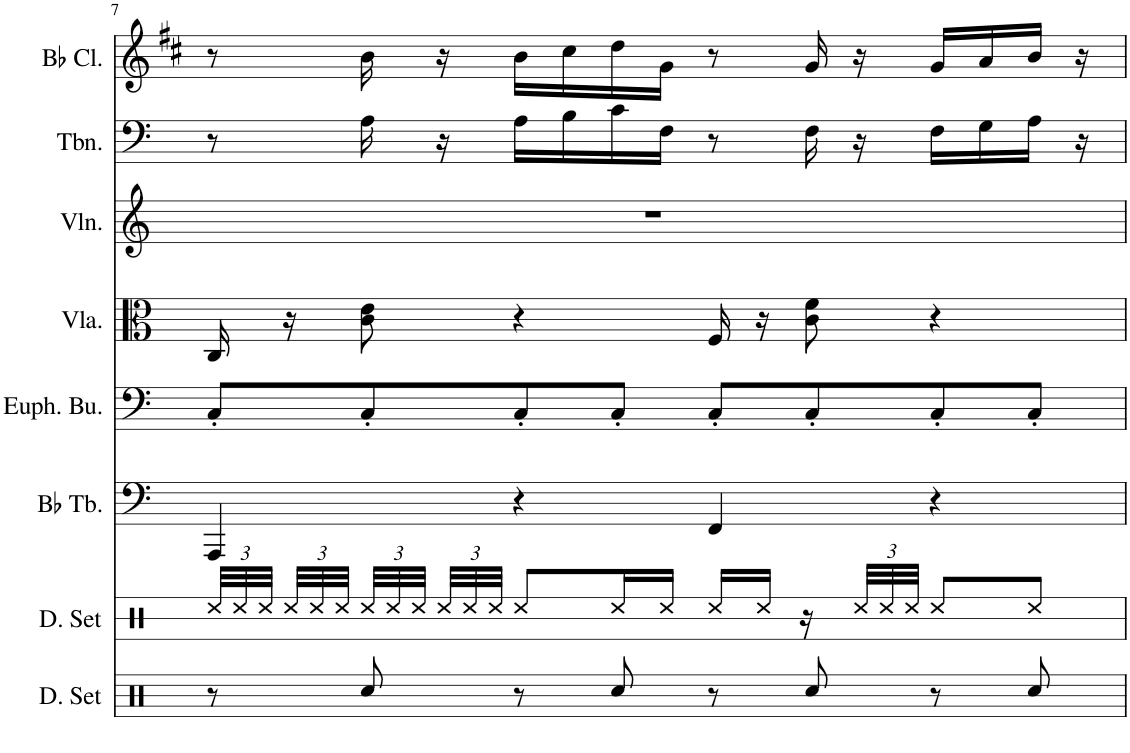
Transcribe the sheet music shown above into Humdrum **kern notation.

**kern	**kern	**kern	**kern	**kern	**kern	**kern	**kern
*part8	*part7	*part6	*part5	*part4	*part3	*part2	*part1
*staff8	*staff7	*staff6	*staff5	*staff4	*staff3	*staff2	*staff1
*I"Drumset	*I"Drumset	*I"Bb Tuba	*I"Euphonium	*I"Viola	*I"Violin	*I"Trombone	*I"Bb Clarinet
*I'D. Set	*I'D. Set	*I'Bb Tb.	*	*I'Vla.	*I'Vln.	*I'Tbn.	*I'Bb Cl.
!!LO:PB:g=z
*clefX	*clefX	*clefF4	*clefF4	*clefC3	*clefG2	*clefF4	*clefG2
*	*	*	*	*	*	*	*Trd1c2
*k[]	*k[]	*k[]	*k[]	*k[]	*k[]	*k[]	*k[f#c#]
*M4/4	*M4/4	*M4/4	*M4/4	*M4/4	*M4/4	*M4/4	*M4/4
*	*Xbrackettup	*	*	*	*	*	*
=7	=7	=7	=7	=7	=7	=7	=7
8r	48Rcc/LLL	4AAA/	8C'/L	16C/	1r	8r	8r
.	48Rcc/	.	.	.	.	.	.
.	48Rcc/JJJ	.	.	.	.	.	.
.	48Rcc/LLL	.	.	16r	.	.	.
.	48Rcc/	.	.	.	.	.	.
.	48Rcc/JJJ	.	.	.	.	.	.
8Rcc/	48Rcc/LLL	.	8C'/	8c\ 8e\	.	16A\	16b\
.	48Rcc/	.	.	.	.	.	.
.	48Rcc/JJJ	.	.	.	.	.	.
.	48Rcc/LLL	.	.	.	.	16r	16r
.	48Rcc/	.	.	.	.	.	.
.	48Rcc/JJJ	.	.	.	.	.	.
8r	8Rcc/L	4r	8C'/	4r	.	16A\LL	16b\LL
.	.	.	.	.	.	16B\	16cc#\
8Rcc/	16Rcc/L	.	8C'/J	.	.	16c\	16dd\
.	16Rcc/JJ	.	.	.	.	16F\JJ	16g\JJ
8r	16Rcc/LL	4FF/	8C'/L	16F/	.	8r	8r
.	16Rcc/JJ	.	.	16r	.	.	.
8Rcc/	16r	.	8C'/	8c\ 8f\	.	16F\	16g/
.	48Rcc/LLL	.	.	.	.	16r	16r
.	48Rcc/	.	.	.	.	.	.
.	48Rcc/JJJ	.	.	.	.	.	.
8r	8Rcc/L	4r	8C'/	4r	.	16F\LL	16g/LL
.	.	.	.	.	.	16G\	16a/
8Rcc/	8Rcc/J	.	8C'/J	.	.	16A\JJ	16b/JJ
.	.	.	.	.	.	16r	16r
=	=	=	=	=	=	=	=
*-	*-	*-	*-	*-	*-	*-	*-
